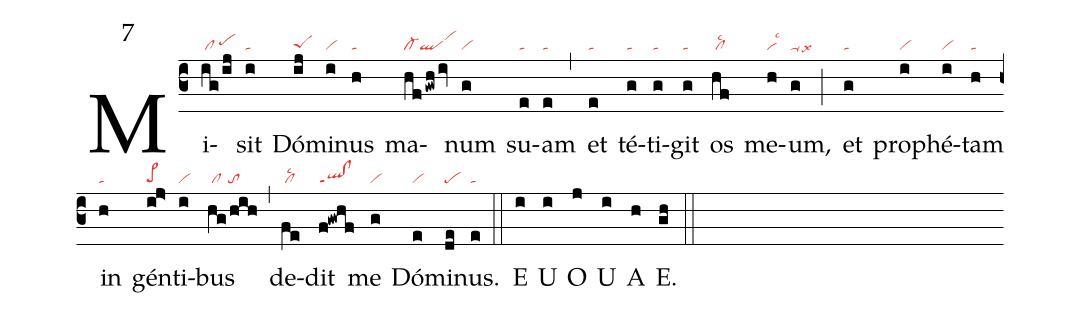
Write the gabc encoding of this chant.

mode: 7;
nabc-lines:1;
%%
(c3)Mi(ig/ij|/cl/pehh)sit(i|ta) Dó(ij|peShg)mi(i|vi)nus(h|ta) ma(hfgwh/iv|cl-qlvihj)num(g|vi) su(e|ta)am(e|ta) (,) et(e|ta) té(g|ta)ti(g|ta)git(g|ta) os(hf|/cllsc2) me(h|vilsc3)um,(g|ta-lsx6) (;)
et(g|ta) pro(i|vi)phé(i|vi)tam(h|ta) in(h|ta) gén(ij>|pe>hg)ti(i|vi)bus(hg/hih|/cl//to) (,) de(fe|/cllsc2)dit(f!gwhf|ql!clppt1) me(g|vi) Dó(e|vi)mi(de|pe)nus.(e|ta) (::)

E(i) U(i) O(j) U(i) A(h) E.(gh) (::)
